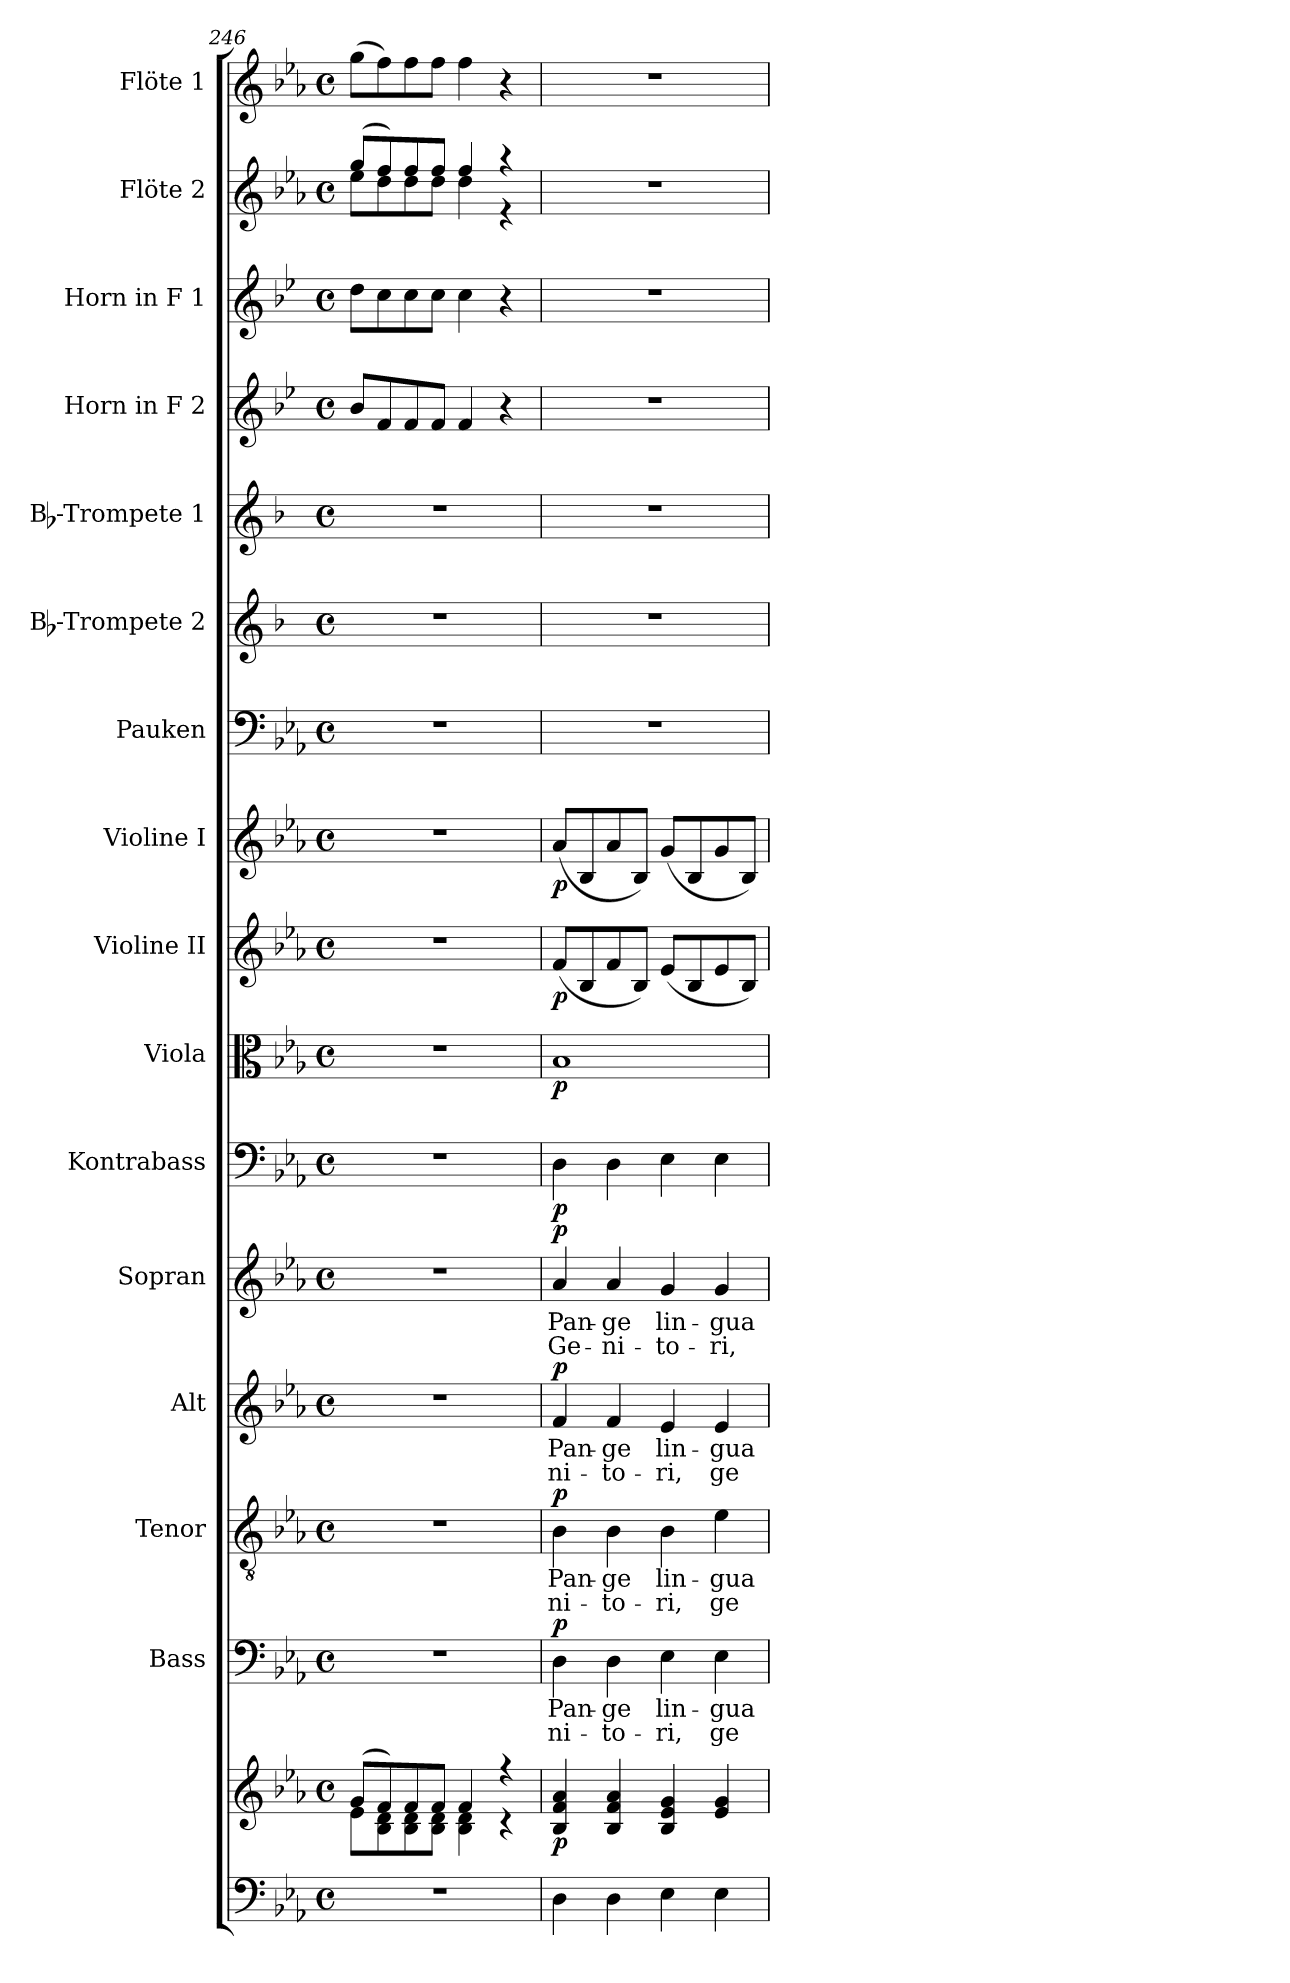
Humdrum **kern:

**kern	**kern	**dynam	**kern	**text	**text	**dynam	**kern	**text	**text	**dynam	**kern	**text	**text	**dynam	**kern	**text	**text	**dynam	**kern	**dynam	**kern	**dynam	**kern	**dynam	**kern	**dynam	**kern	**kern	**kern	**kern	**kern	**kern	**kern
*part16	*part16	*part16	*part15	*part15	*part15	*part15	*part14	*part14	*part14	*part14	*part13	*part13	*part13	*part13	*part12	*part12	*part12	*part12	*part11	*part11	*part10	*part10	*part9	*part9	*part8	*part8	*part7	*part6	*part5	*part4	*part3	*part2	*part1
*staff17	*staff16	*staff16/17	*staff15	*staff15	*staff15	*staff15	*staff14	*staff14	*staff14	*staff14	*staff13	*staff13	*staff13	*staff13	*staff12	*staff12	*staff12	*staff12	*staff11	*staff11	*staff10	*staff10	*staff9	*staff9	*staff8	*staff8	*staff7	*staff6	*staff5	*staff4	*staff3	*staff2	*staff1
*	*	*	*I"Bass	*	*	*	*I"Tenor	*	*	*	*I"Alt	*	*	*	*I"Sopran	*	*	*	*I"Kontrabass	*	*I"Viola	*	*I"Violine II	*	*I"Violine I	*	*I"Pauken	*I"Bb-Trompete 2	*I"Bb-Trompete 1	*I"Horn in F 2	*I"Horn in F 1	*I"Flöte 2	*I"Flöte 1
*	*	*	*I'B.	*	*	*	*I'T.	*	*	*	*I'A.	*	*	*	*I'S.	*	*	*	*I'Kb.	*	*I'Vla.	*	*I'Vl. II	*	*I'Vl. I	*	*I'Pk.	*I'Bb Trp. 2	*I'Bb Trp. 1	*	*	*I'Fl. 2	*I'Fl. 1
*clefF4	*clefG2	*	*clefF4	*	*	*	*clefGv2	*	*	*	*clefG2	*	*	*	*clefG2	*	*	*	*clefF4	*	*clefC3	*	*clefG2	*	*clefG2	*	*clefF4	*clefG2	*clefG2	*clefG2	*clefG2	*clefG2	*clefG2
*	*	*	*	*	*	*	*	*	*	*	*	*	*	*	*	*	*	*	*ITrd7c12	*	*	*	*	*	*	*	*	*ITrd1c2	*ITrd1c2	*ITrd4c7	*ITrd4c7	*	*
*k[b-e-a-]	*k[b-e-a-]	*	*k[b-e-a-]	*	*	*	*k[b-e-a-]	*	*	*	*k[b-e-a-]	*	*	*	*k[b-e-a-]	*	*	*	*k[b-e-a-]	*	*k[b-e-a-]	*	*k[b-e-a-]	*	*k[b-e-a-]	*	*k[b-e-a-]	*k[b-e-a-]	*k[b-e-a-]	*k[b-e-a-]	*k[b-e-a-]	*k[b-e-a-]	*k[b-e-a-]
*E-:	*E-:	*	*E-:	*	*	*	*E-:	*	*	*	*E-:	*	*	*	*E-:	*	*	*	*E-:	*	*E-:	*	*E-:	*	*E-:	*	*E-:	*E-:	*E-:	*E-:	*E-:	*E-:	*E-:
*M4/4	*M4/4	*	*M4/4	*	*	*	*M4/4	*	*	*	*M4/4	*	*	*	*M4/4	*	*	*	*M4/4	*	*M4/4	*	*M4/4	*	*M4/4	*	*M4/4	*M4/4	*M4/4	*M4/4	*M4/4	*M4/4	*M4/4
*met(c)	*met(c)	*	*met(c)	*	*	*	*met(c)	*	*	*	*met(c)	*	*	*	*met(c)	*	*	*	*met(c)	*	*met(c)	*	*met(c)	*	*met(c)	*	*met(c)	*met(c)	*met(c)	*met(c)	*met(c)	*met(c)	*met(c)
=246	=246	=246	=246	=246	=246	=246	=246	=246	=246	=246	=246	=246	=246	=246	=246	=246	=246	=246	=246	=246	=246	=246	=246	=246	=246	=246	=246	=246	=246	=246	=246	=246	=246
*	*^	*	*	*	*	*	*	*	*	*	*	*	*	*	*	*	*	*	*	*	*	*	*	*	*	*	*	*	*	*	*	*^	*
1r	(>8g/L	8e-\L	.	1r	.	.	.	1r	.	.	.	1r	.	.	.	1r	.	.	.	1r	.	1r	.	1r	.	1r	.	1r	1r	1r	8e-/L	8g\L	(>8gg/L	8ee-\L	(>8gg\L
.	8f/)	8B-\ 8d\	.	.	.	.	.	.	.	.	.	.	.	.	.	.	.	.	.	.	.	.	.	.	.	.	.	.	.	.	8B-/	8f\	8ff/)	8dd\	8ff\)
.	8f/	8B-\ 8d\	.	.	.	.	.	.	.	.	.	.	.	.	.	.	.	.	.	.	.	.	.	.	.	.	.	.	.	.	8B-/	8f\	8ff/	8dd\	8ff\
.	8f/J	8B-\ 8d\J	.	.	.	.	.	.	.	.	.	.	.	.	.	.	.	.	.	.	.	.	.	.	.	.	.	.	.	.	8B-/J	8f\J	8ff/J	8dd\J	8ff\J
.	4f/	4B-\ 4d\	.	.	.	.	.	.	.	.	.	.	.	.	.	.	.	.	.	.	.	.	.	.	.	.	.	.	.	.	4B-/	4f\	4ff/	4dd\	4ff\
.	4r	4r	.	.	.	.	.	.	.	.	.	.	.	.	.	.	.	.	.	.	.	.	.	.	.	.	.	.	.	.	4r	4r	4r	4r	4r
=247	=247	=247	=247	=247	=247	=247	=247	=247	=247	=247	=247	=247	=247	=247	=247	=247	=247	=247	=247	=247	=247	=247	=247	=247	=247	=247	=247	=247	=247	=247	=247	=247	=247	=247	=247
!	!	!	!LO:DY:b	!	!LO:LY:b	!LO:LY:b	!LO:DY:a	!	!LO:LY:b	!LO:LY:b	!LO:DY:a	!	!LO:LY:b	!LO:LY:b	!LO:DY:a	!	!LO:LY:b	!LO:LY:b	!LO:DY:a	!	!LO:DY:b	!	!LO:DY:b	!	!LO:DY:b	!	!LO:DY:b	!	!	!	!	!	!	!	!
*	*v	*v	*	*	*	*	*	*	*	*	*	*	*	*	*	*	*	*	*	*	*	*	*	*	*	*	*	*	*	*	*	*	*v	*v	*
4D\	4B-/ 4f/ 4a-/	p	4D\	Pan-	-ni-	p	4B-\	Pan-	-ni-	p	4f/	Pan-	-ni-	p	4a-/	Pan-	Ge-	p	4DD\	p	1B-	p	(<8f/L	p	(<8a-/L	p	1r	1r	1r	1r	1r	1r	1r
.	.	.	.	.	.	.	.	.	.	.	.	.	.	.	.	.	.	.	.	.	.	.	8B-/	.	8B-/	.	.	.	.	.	.	.	.
!	!	!	!	!LO:LY:b	!LO:LY:b	!	!	!LO:LY:b	!LO:LY:b	!	!	!LO:LY:b	!LO:LY:b	!	!	!LO:LY:b	!LO:LY:b	!	!	!	!	!	!	!	!	!	!	!	!	!	!	!	!
4D\	4B-/ 4f/ 4a-/	.	4D\	-ge	-to-	.	4B-\	-ge	-to-	.	4f/	-ge	-to-	.	4a-/	-ge	-ni-	.	4DD\	.	.	.	8f/	.	8a-/	.	.	.	.	.	.	.	.
.	.	.	.	.	.	.	.	.	.	.	.	.	.	.	.	.	.	.	.	.	.	.	8B-/J)	.	8B-/J)	.	.	.	.	.	.	.	.
!	!	!	!	!LO:LY:b	!LO:LY:b	!	!	!LO:LY:b	!LO:LY:b	!	!	!LO:LY:b	!LO:LY:b	!	!	!LO:LY:b	!LO:LY:b	!	!	!	!	!	!	!	!	!	!	!	!	!	!	!	!
4E-\	4B-/ 4e-/ 4g/	.	4E-\	lin-	-ri,	.	4B-\	lin-	-ri,	.	4e-/	lin-	-ri,	.	4g/	lin-	-to-	.	4EE-\	.	.	.	(<8e-/L	.	(<8g/L	.	.	.	.	.	.	.	.
.	.	.	.	.	.	.	.	.	.	.	.	.	.	.	.	.	.	.	.	.	.	.	8B-/	.	8B-/	.	.	.	.	.	.	.	.
!	!	!	!	!LO:LY:b	!LO:LY:b	!	!	!LO:LY:b	!LO:LY:b	!	!	!LO:LY:b	!LO:LY:b	!	!	!LO:LY:b	!LO:LY:b	!	!	!	!	!	!	!	!	!	!	!	!	!	!	!	!
4E-\	4e-/ 4g/	.	4E-\	-gua	ge-	.	4e-\	-gua	ge-	.	4e-/	-gua	ge-	.	4g/	-gua	-ri,	.	4EE-\	.	.	.	8e-/	.	8g/	.	.	.	.	.	.	.	.
.	.	.	.	.	.	.	.	.	.	.	.	.	.	.	.	.	.	.	.	.	.	.	8B-/J)	.	8B-/J)	.	.	.	.	.	.	.	.
=	=	=	=	=	=	=	=	=	=	=	=	=	=	=	=	=	=	=	=	=	=	=	=	=	=	=	=	=	=	=	=	=	=
*-	*-	*-	*-	*-	*-	*-	*-	*-	*-	*-	*-	*-	*-	*-	*-	*-	*-	*-	*-	*-	*-	*-	*-	*-	*-	*-	*-	*-	*-	*-	*-	*-	*-
